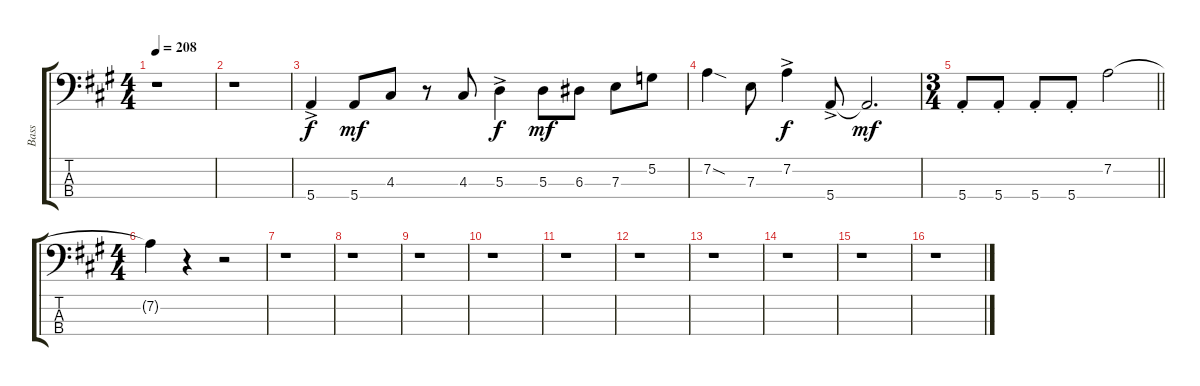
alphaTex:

\track ("Bass" "Bass") {instrument electricbasspick}
\staff {score tabs}
\tuning (G2 D2 A1 E1) {hide}
\ts (4 4)
\tempo 208
\clef f4
\ks a
r.1{dy f} |
r.1 |
5.4{ac}.4 5.4.8{dy mf} 4.3.8 r.8 4.3.8 5.3{ac}.4{dy f} 5.3.8{dy mf} 6.3.8 7.3.8 5.2.8 |
7.2{sod}.4 7.3.8 7.2{ac}.4{dy f} 5.4{ac}.8 5.4{t}.2{d dy mf} |
\ts (3 4)
\barLineRight lightlight
5.4{st}.8 5.4{st}.8 5.4{st}.8 5.4{st}.8 7.2.2 |
\ts (4 4)
7.2{t}.4 r.4 r.2 |
r.1 |
r.1 |
r.1 |
r.1 |
r.1 |
r.1 |
r.1 |
r.1 |
r.1 |
r.1
